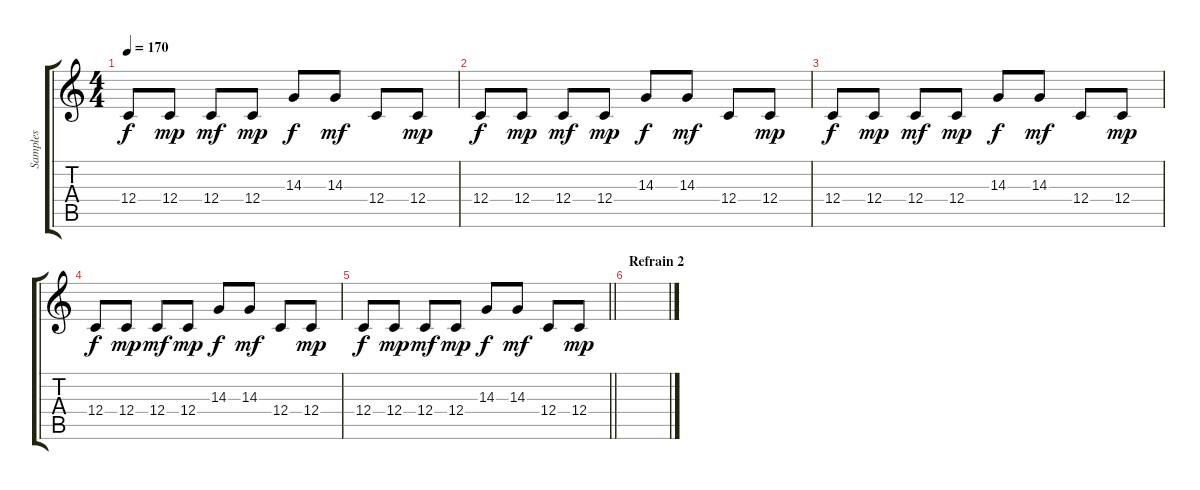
\track ("Samples" "Samples") {instrument viola}
\staff {score tabs}
\tuning (D4 A3 F3 C3 G2 C2) {hide}
\ts (4 4)
\tempo 170
\clef g2
\ks c
12.4.8{dy f} 12.4.8{dy mp} 12.4.8{dy mf} 12.4.8{dy mp} 14.3.8{dy f} 14.3.8{dy mf} 12.4.8 12.4.8{dy mp} |
12.4.8{dy f} 12.4.8{dy mp} 12.4.8{dy mf} 12.4.8{dy mp} 14.3.8{dy f} 14.3.8{dy mf} 12.4.8 12.4.8{dy mp} |
12.4.8{dy f} 12.4.8{dy mp} 12.4.8{dy mf} 12.4.8{dy mp} 14.3.8{dy f} 14.3.8{dy mf} 12.4.8 12.4.8{dy mp} |
12.4.8{dy f} 12.4.8{dy mp} 12.4.8{dy mf} 12.4.8{dy mp} 14.3.8{dy f} 14.3.8{dy mf} 12.4.8 12.4.8{dy mp} |
\barLineRight lightlight
12.4.8{dy f} 12.4.8{dy mp} 12.4.8{dy mf} 12.4.8{dy mp} 14.3.8{dy f} 14.3.8{dy mf} 12.4.8 12.4.8{dy mp} |
\section ("" "Refrain 2")
